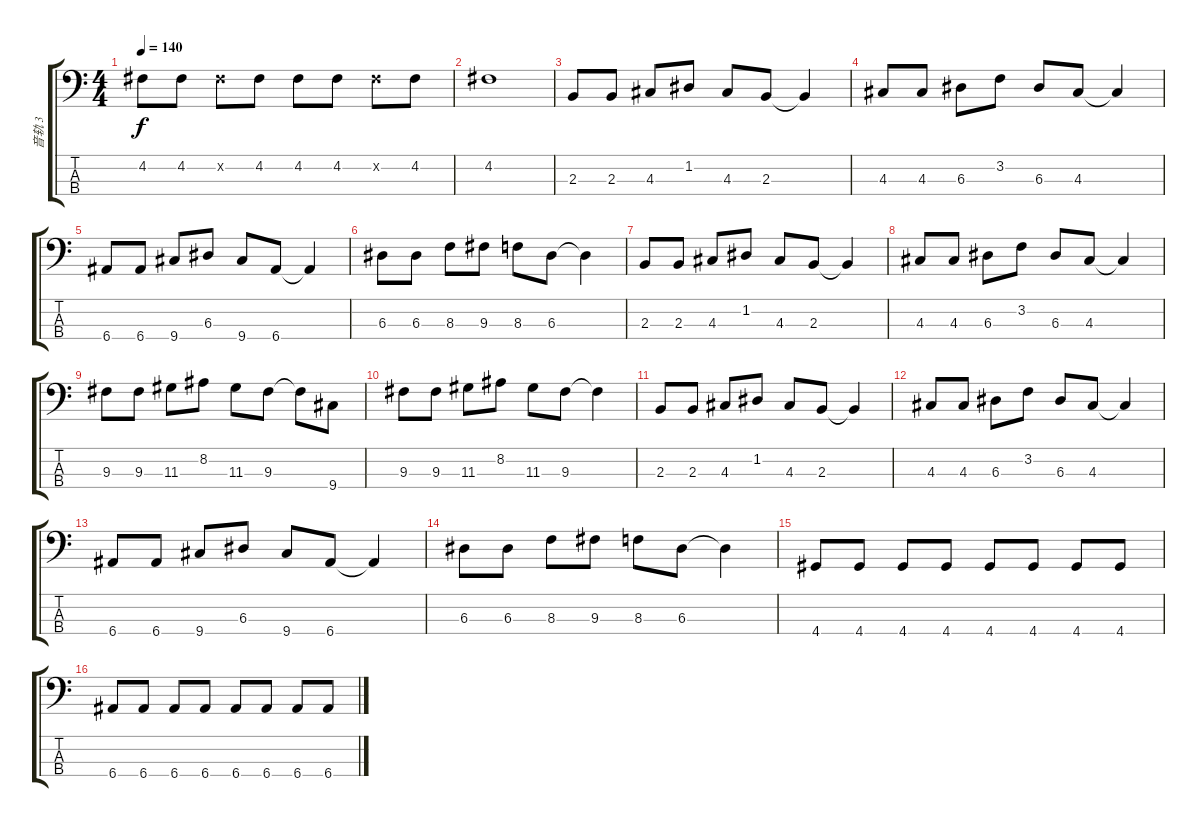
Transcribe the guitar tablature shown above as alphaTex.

\track ("音轨 3" "音轨 3") {instrument electricbassfinger}
\staff {score tabs}
\tuning (G2 D2 A1 E1) {hide}
\ts (4 4)
\tempo 140
\clef f4
\ks c
4.2.8{dy f} 4.2.8 4.2{x}.8 4.2.8 4.2.8 4.2.8 4.2{x}.8 4.2.8 |
4.2.1 |
2.3.8 2.3.8 4.3.8 1.2.8 4.3.8 2.3.8 2.3{t}.4 |
4.3.8 4.3.8 6.3.8 3.2.8 6.3.8 4.3.8 4.3{t}.4 |
6.4.8 6.4.8 9.4.8 6.3.8 9.4.8 6.4.8 6.4{t}.4 |
6.3.8 6.3.8 8.3.8 9.3.8 8.3.8 6.3.8 6.3{t}.4 |
2.3.8 2.3.8 4.3.8 1.2.8 4.3.8 2.3.8 2.3{t}.4 |
4.3.8 4.3.8 6.3.8 3.2.8 6.3.8 4.3.8 4.3{t}.4 |
9.3.8 9.3.8 11.3.8 8.2.8 11.3.8 9.3.8 9.3{t}.8 9.4.8 |
9.3.8 9.3.8 11.3.8 8.2.8 11.3.8 9.3.8 9.3{t}.4 |
2.3.8 2.3.8 4.3.8 1.2.8 4.3.8 2.3.8 2.3{t}.4 |
4.3.8 4.3.8 6.3.8 3.2.8 6.3.8 4.3.8 4.3{t}.4 |
6.4.8 6.4.8 9.4.8 6.3.8 9.4.8 6.4.8 6.4{t}.4 |
6.3.8 6.3.8 8.3.8 9.3.8 8.3.8 6.3.8 6.3{t}.4 |
4.4.8 4.4.8 4.4.8 4.4.8 4.4.8 4.4.8 4.4.8 4.4.8 |
6.4.8 6.4.8 6.4.8 6.4.8 6.4.8 6.4.8 6.4.8 6.4.8
